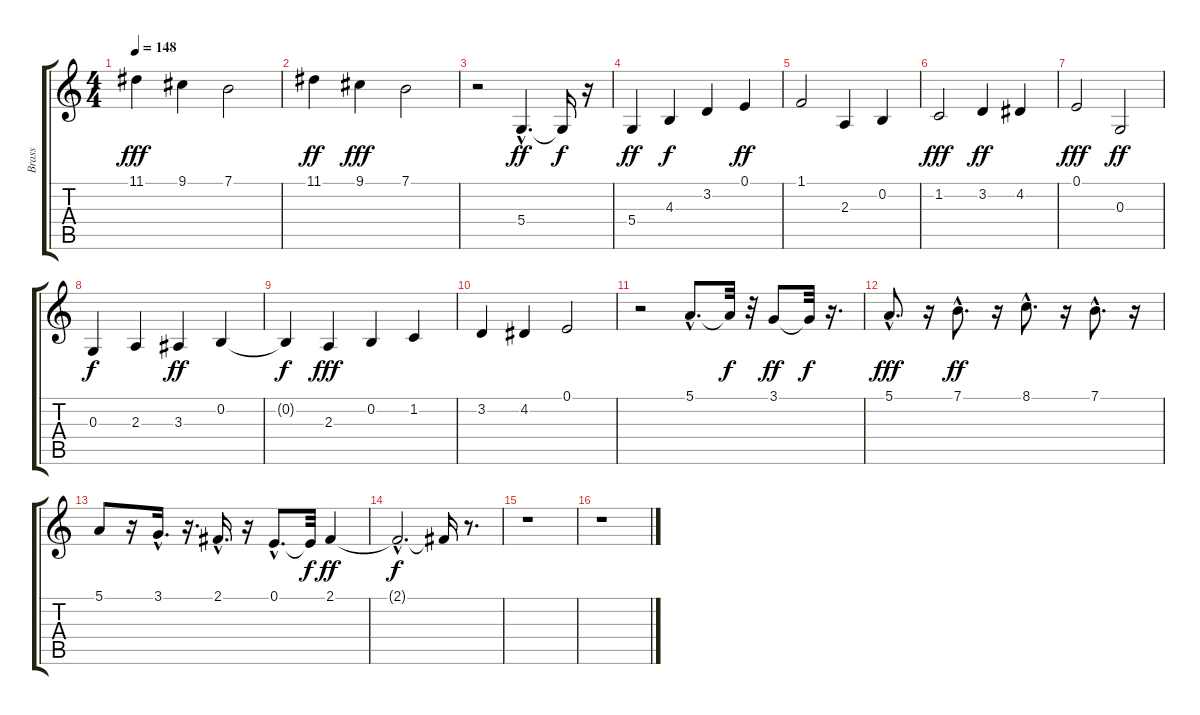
\track ("Brass" "Brass") {instrument synthbrass1}
\staff {score tabs}
\tuning (E4 B3 G3 D3 A2 E2) {hide}
\ts (4 4)
\tempo 148
\clef g2
\ks c
11.1.4{dy fff} 9.1.4 7.1.2 |
11.1.4{dy ff} 9.1.4{dy fff} 7.1.2 |
r.2 5.4{hac}.4{d dy ff volume 14 instrument frenchhorn} 5.4{t}.16{dy f} r.16 |
5.4.4{dy ff} 4.3.4{dy f} 3.2.4 0.1.4{dy ff} |
1.1.2 2.3.4 0.2.4 |
1.2.2{dy fff} 3.2.4{dy ff} 4.2.4 |
0.1.2{dy fff} 0.3.2{dy ff} |
0.3.4{dy f} 2.3.4 3.3.4{dy ff} 0.2.4 |
0.2{t}.4{dy f} 2.3.4{dy fff} 0.2.4 1.2.4 |
3.2.4 4.2.4 0.1.2 |
r.2 5.1{hac}.8{d} 5.1{t}.32{dy f} r.32 3.1.8{dy ff} 3.1{t}.32{dy f} r.16{d} |
5.1{hac}.8{d dy fff} r.16 7.1{hac}.8{d dy ff} r.16 8.1{hac}.8{d} r.16 7.1{hac}.8{d} r.16 |
5.1.8 r.16 3.1{hac}.16{d} r.16{d} 2.1{hac}.16{d} r.16 0.1{hac}.8{d} 0.1{t}.32{dy f} 2.1.4{dy ff} |
2.1{hac t}.2{d dy f} 2.1{t}.16 r.8{d} |
r.1 |
r.1
